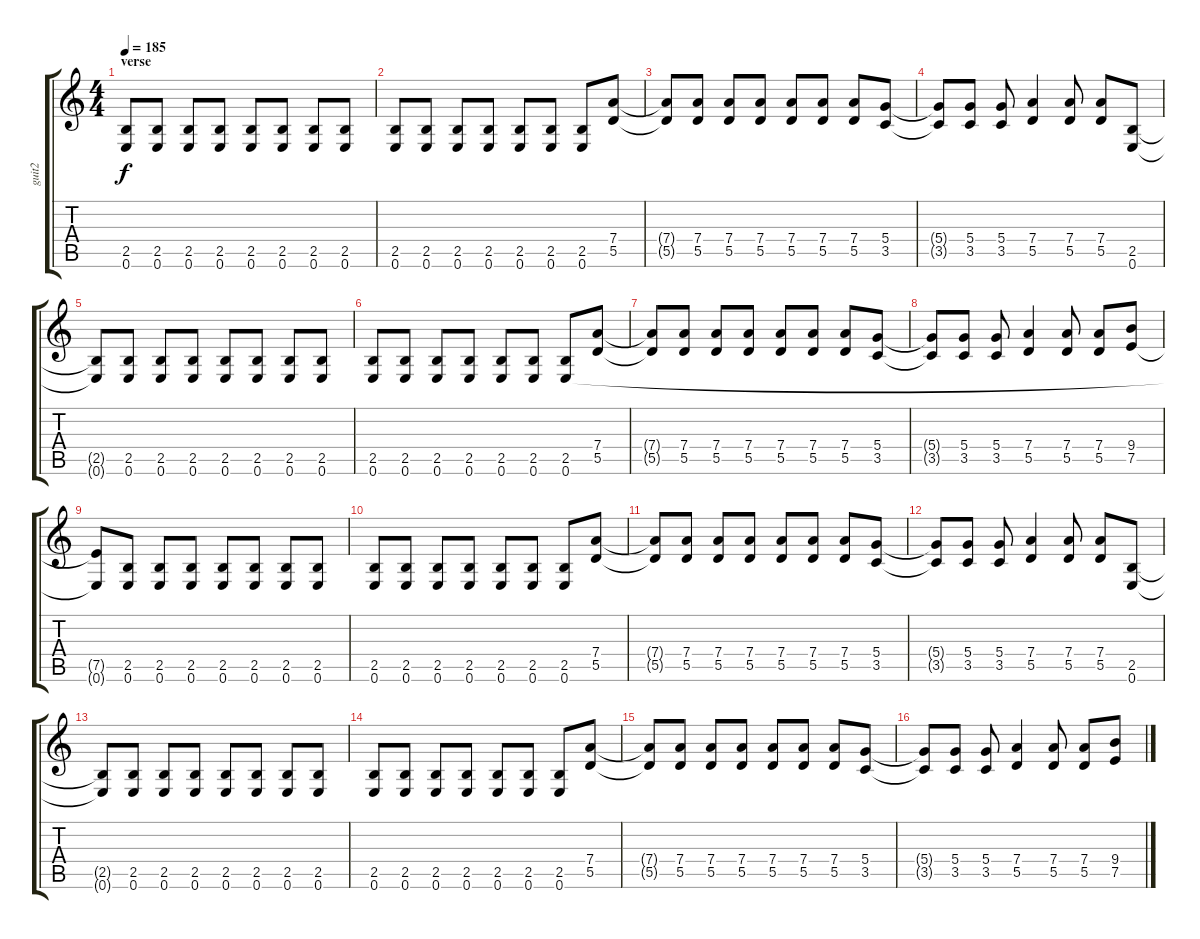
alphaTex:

\track ("guit2" "guit2") {instrument distortionguitar}
\staff {score tabs}
\tuning (E4 B3 G3 D3 A2 E2) {hide}
\ts (4 4)
\section ("" "verse")
\tempo 185
\clef g2
\ks c
(2.5{t} 0.6{t}).8{dy f} (2.5 0.6).8 (2.5 0.6).8 (2.5 0.6).8 (2.5 0.6).8 (2.5 0.6).8 (2.5 0.6).8 (2.5 0.6).8 |
(2.5 0.6).8 (2.5 0.6).8 (2.5 0.6).8 (2.5 0.6).8 (2.5 0.6).8 (2.5 0.6).8 (2.5 0.6).8 (7.4 5.5).8 |
(7.4{t} 5.5{t}).8 (7.4 5.5).8 (7.4 5.5).8 (7.4 5.5).8 (7.4 5.5).8 (7.4 5.5).8 (7.4 5.5).8 (5.4 3.5).8 |
(5.4{t} 3.5{t}).8 (5.4 3.5).8 (5.4 3.5).8 (7.4 5.5).4 (7.4 5.5).8 (7.4 5.5).8 (2.5 0.6).8 |
(2.5{t} 0.6{t}).8 (2.5 0.6).8 (2.5 0.6).8 (2.5 0.6).8 (2.5 0.6).8 (2.5 0.6).8 (2.5 0.6).8 (2.5 0.6).8 |
(2.5 0.6).8 (2.5 0.6).8 (2.5 0.6).8 (2.5 0.6).8 (2.5 0.6).8 (2.5 0.6).8 (2.5 0.6).8 (7.4 5.5).8 |
(7.4{t} 5.5{t}).8 (7.4 5.5).8 (7.4 5.5).8 (7.4 5.5).8 (7.4 5.5).8 (7.4 5.5).8 (7.4 5.5).8 (5.4 3.5).8 |
(5.4{t} 3.5{t}).8 (5.4 3.5).8 (5.4 3.5).8 (7.4 5.5).4 (7.4 5.5).8 (7.4 5.5).8 (9.4 7.5).8 |
(7.5{t} 0.6{t}).8 (2.5 0.6).8 (2.5 0.6).8 (2.5 0.6).8 (2.5 0.6).8 (2.5 0.6).8 (2.5 0.6).8 (2.5 0.6).8 |
(2.5 0.6).8 (2.5 0.6).8 (2.5 0.6).8 (2.5 0.6).8 (2.5 0.6).8 (2.5 0.6).8 (2.5 0.6).8 (7.4 5.5).8 |
(7.4{t} 5.5{t}).8 (7.4 5.5).8 (7.4 5.5).8 (7.4 5.5).8 (7.4 5.5).8 (7.4 5.5).8 (7.4 5.5).8 (5.4 3.5).8 |
(5.4{t} 3.5{t}).8 (5.4 3.5).8 (5.4 3.5).8 (7.4 5.5).4 (7.4 5.5).8 (7.4 5.5).8 (2.5 0.6).8 |
(2.5{t} 0.6{t}).8 (2.5 0.6).8 (2.5 0.6).8 (2.5 0.6).8 (2.5 0.6).8 (2.5 0.6).8 (2.5 0.6).8 (2.5 0.6).8 |
(2.5 0.6).8 (2.5 0.6).8 (2.5 0.6).8 (2.5 0.6).8 (2.5 0.6).8 (2.5 0.6).8 (2.5 0.6).8 (7.4 5.5).8 |
(7.4{t} 5.5{t}).8 (7.4 5.5).8 (7.4 5.5).8 (7.4 5.5).8 (7.4 5.5).8 (7.4 5.5).8 (7.4 5.5).8 (5.4 3.5).8 |
(5.4{t} 3.5{t}).8 (5.4 3.5).8 (5.4 3.5).8 (7.4 5.5).4 (7.4 5.5).8 (7.4 5.5).8 (9.4 7.5).8
